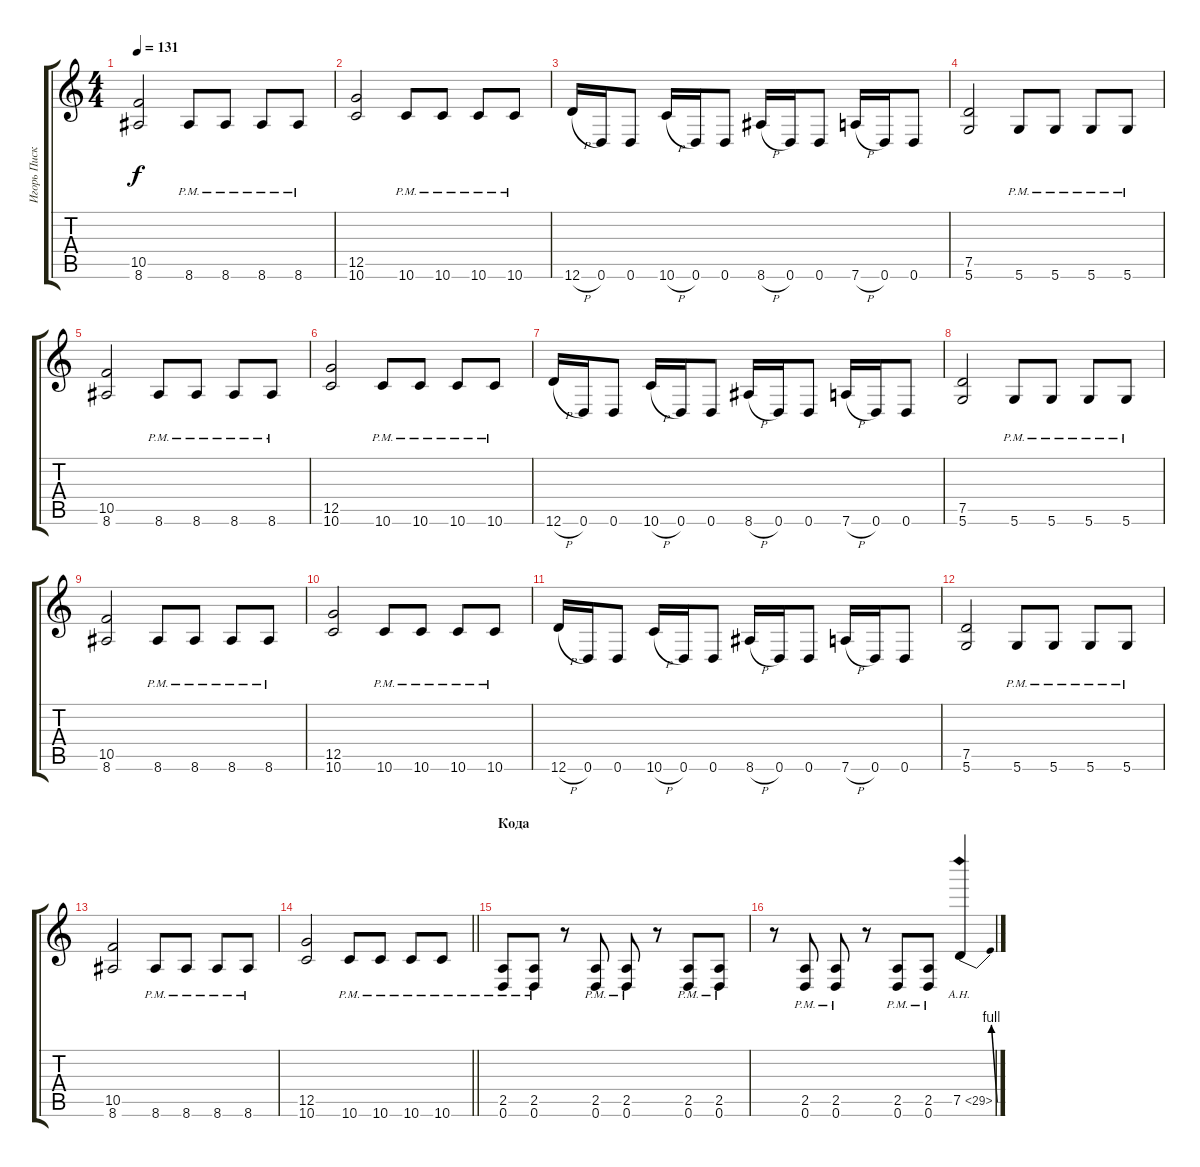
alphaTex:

\track ("Игорь Пискарёв" "Игорь Писк") {instrument overdrivenguitar}
\staff {score tabs}
\tuning (E4 B3 G3 D3 G2 D2) {hide}
\ts (4 4)
\tempo 131
\clef g2
\ks c
(10.5 8.6).2{dy f} 8.6{pm}.8 8.6{pm}.8 8.6{pm}.8 8.6{pm}.8 |
(12.5 10.6).2 10.6{pm}.8 10.6{pm}.8 10.6{pm}.8 10.6{pm}.8 |
12.6{h}.16 0.6.16 0.6.8 10.6{h}.16 0.6.16 0.6.8 8.6{h}.16 0.6.16 0.6.8 7.6{h}.16 0.6.16 0.6.8 |
(7.5 5.6).2 5.6{pm}.8 5.6{pm}.8 5.6{pm}.8 5.6{pm}.8 |
(10.5 8.6).2 8.6{pm}.8 8.6{pm}.8 8.6{pm}.8 8.6{pm}.8 |
(12.5 10.6).2 10.6{pm}.8 10.6{pm}.8 10.6{pm}.8 10.6{pm}.8 |
12.6{h}.16 0.6.16 0.6.8 10.6{h}.16 0.6.16 0.6.8 8.6{h}.16 0.6.16 0.6.8 7.6{h}.16 0.6.16 0.6.8 |
(7.5 5.6).2 5.6{pm}.8 5.6{pm}.8 5.6{pm}.8 5.6{pm}.8 |
(10.5 8.6).2 8.6{pm}.8 8.6{pm}.8 8.6{pm}.8 8.6{pm}.8 |
(12.5 10.6).2 10.6{pm}.8 10.6{pm}.8 10.6{pm}.8 10.6{pm}.8 |
12.6{h}.16 0.6.16 0.6.8 10.6{h}.16 0.6.16 0.6.8 8.6{h}.16 0.6.16 0.6.8 7.6{h}.16 0.6.16 0.6.8 |
(7.5 5.6).2 5.6{pm}.8 5.6{pm}.8 5.6{pm}.8 5.6{pm}.8 |
(10.5 8.6).2 8.6{pm}.8 8.6{pm}.8 8.6{pm}.8 8.6{pm}.8 |
\barLineRight lightlight
(12.5 10.6).2 10.6{pm}.8 10.6{pm}.8 10.6{pm}.8 10.6{pm}.8 |
\section ("" "Кода")
(2.5{pm} 0.6{pm}).8 (2.5{pm} 0.6{pm}).8 r.8 (2.5{pm} 0.6{pm}).8 (2.5{pm} 0.6{pm}).8 r.8 (2.5{pm} 0.6{pm}).8 (2.5{pm} 0.6{pm}).8 |
r.8 (2.5{pm} 0.6{pm}).8 (2.5{pm} 0.6{pm}).8 r.8 (2.5{pm} 0.6{pm}).8 (2.5{pm} 0.6{pm}).8 7.5{be (bend 0 0 60 4) ah 22}.4
